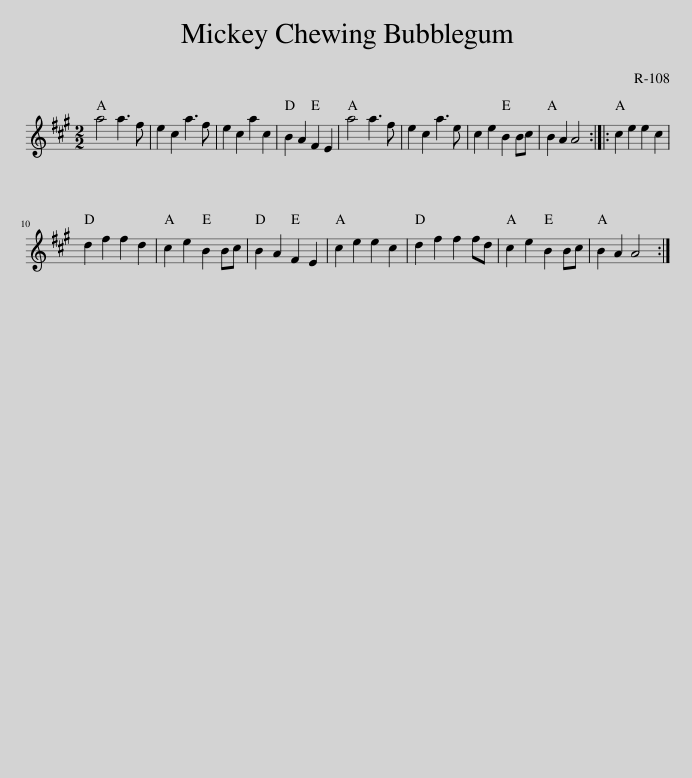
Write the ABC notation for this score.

X:1
L:1/8
M:2/2
I:linebreak $
K:A
V:1 treble
V:1
 a4 a3 f | e2 c2 a3 f | e2 c2 a2 c2 | B2 A2 F2 E2 | a4 a3 f | %5
 e2 c2 a3 e | c2 e2 B2 Bc | B2 A2 A4 :: c2 e2 e2 c2 |$ d2 f2 f2 d2 | %10
 c2 e2 B2 Bc | B2 A2 F2 E2 | c2 e2 e2 c2 | d2 f2 f2 fd | c2 e2 B2 Bc | %15
 B2 A2 A4 :| %16
